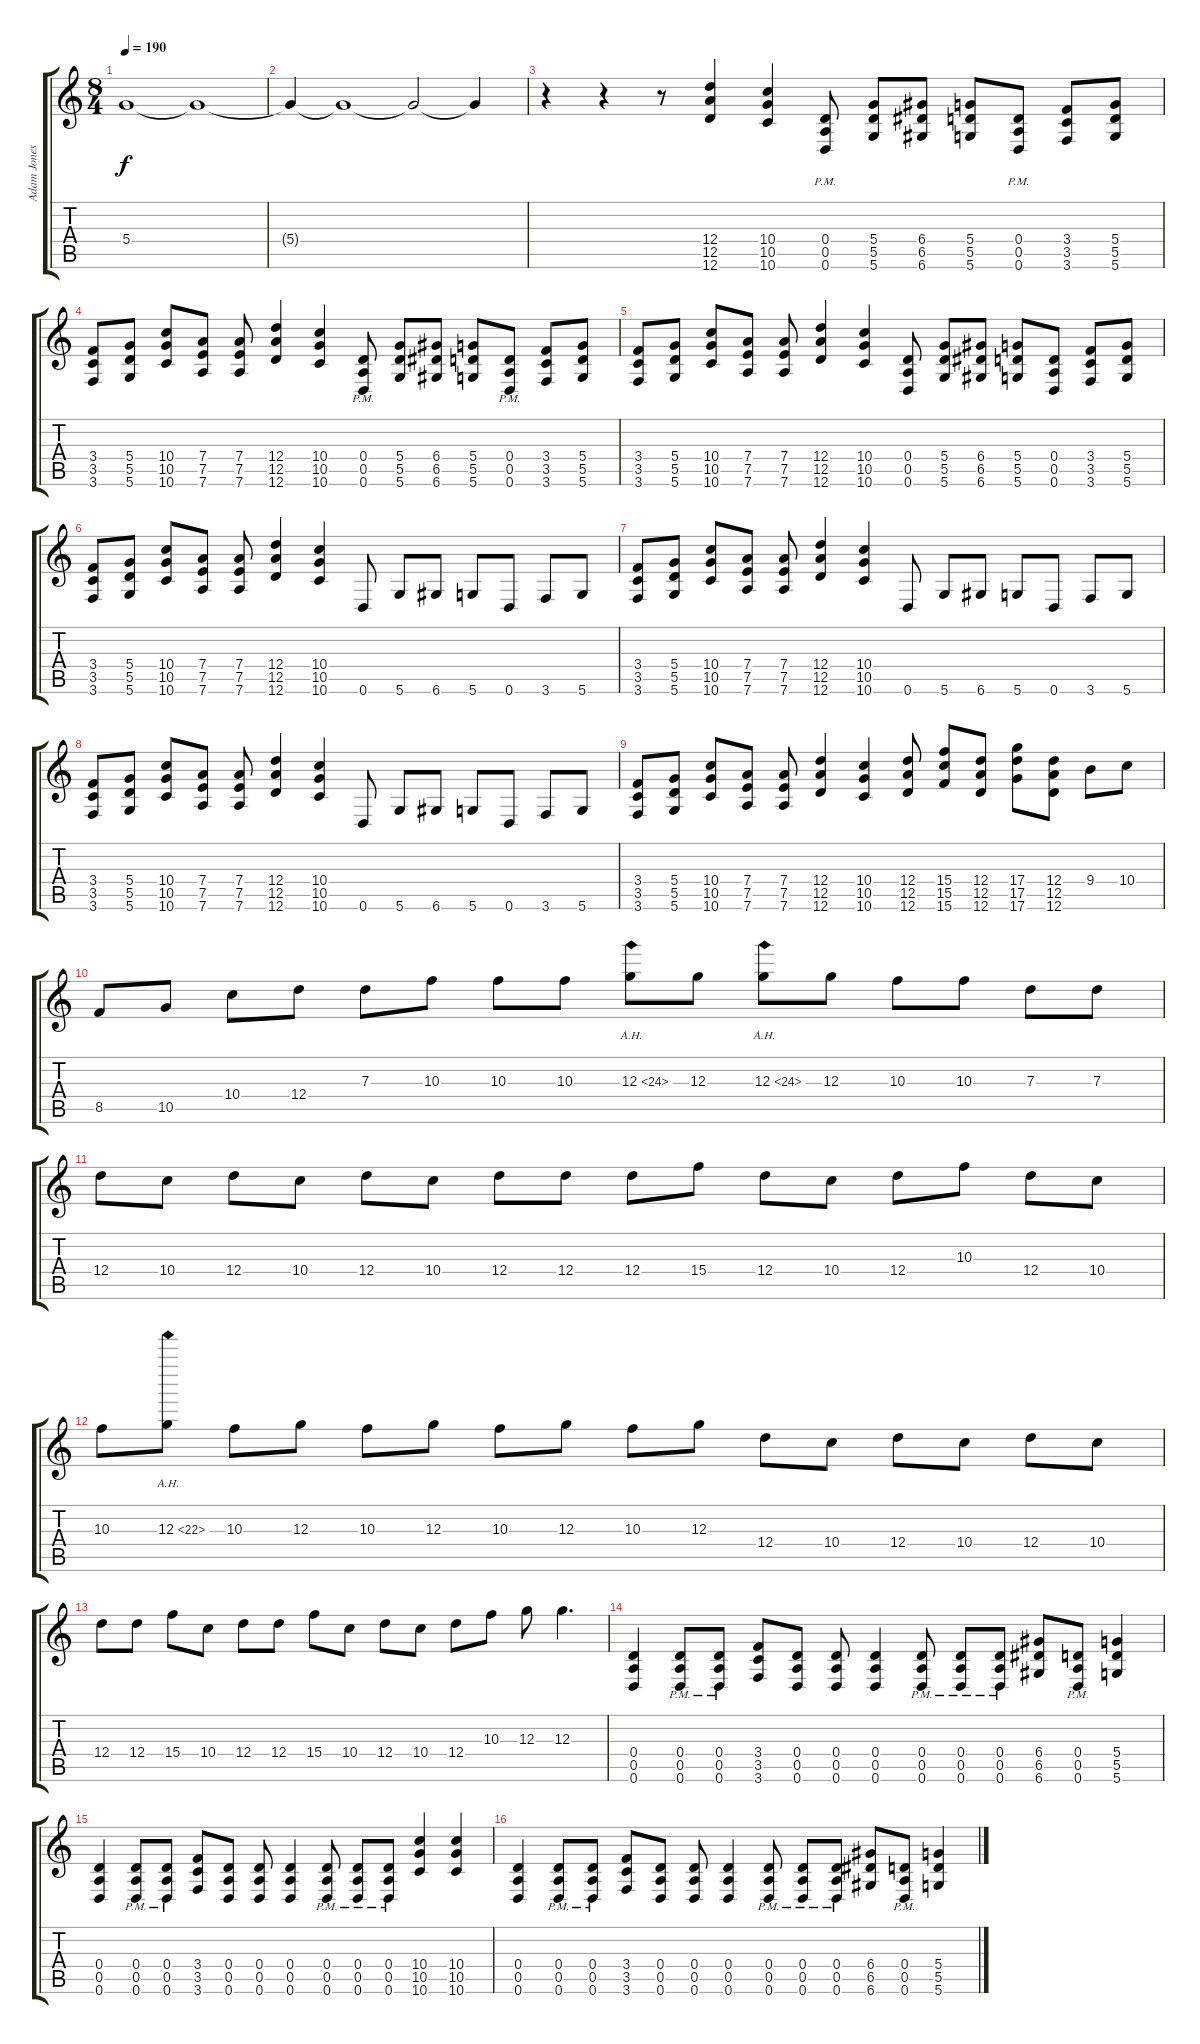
\track ("Adam Jones" "Adam Jones") {instrument overdrivenguitar}
\staff {score tabs}
\tuning (E4 B3 G3 D3 A2 D2) {hide}
\ts (8 4)
\tempo 190
\clef g2
\ks c
5.4{t}.1{dy f} 5.4{t}.1 |
5.4{t}.4 5.4{t}.1 5.4{t}.2 5.4{t}.4 |
r.4 r.4 r.8 (12.4 12.5 12.6).4 (10.4 10.5 10.6).4 (0.4{pm} 0.5{pm} 0.6{pm}).8 (5.4 5.5 5.6).8 (6.4 6.5 6.6).8 (5.4 5.5 5.6).8 (0.4{pm} 0.5{pm} 0.6{pm}).8 (3.4 3.5 3.6).8 (5.4 5.5 5.6).8 |
(3.4 3.5 3.6).8 (5.4 5.5 5.6).8 (10.4 10.5 10.6).8 (7.4 7.5 7.6).8 (7.4 7.5 7.6).8 (12.4 12.5 12.6).4 (10.4 10.5 10.6).4 (0.4{pm} 0.5 0.6).8 (5.4 5.5 5.6).8 (6.4 6.5 6.6).8 (5.4 5.5 5.6).8 (0.4{pm} 0.5 0.6).8 (3.4 3.5 3.6).8 (5.4 5.5 5.6).8 |
(3.4 3.5 3.6).8 (5.4 5.5 5.6).8 (10.4 10.5 10.6).8 (7.4 7.5 7.6).8 (7.4 7.5 7.6).8 (12.4 12.5 12.6).4 (10.4 10.5 10.6).4 (0.4 0.5 0.6).8 (5.4 5.5 5.6).8 (6.4 6.5 6.6).8 (5.4 5.5 5.6).8 (0.4 0.5 0.6).8 (3.4 3.5 3.6).8 (5.4 5.5 5.6).8 |
(3.4 3.5 3.6).8 (5.4 5.5 5.6).8 (10.4 10.5 10.6).8 (7.4 7.5 7.6).8 (7.4 7.5 7.6).8 (12.4 12.5 12.6).4 (10.4 10.5 10.6).4 0.6.8 5.6.8 6.6.8 5.6.8 0.6.8 3.6.8 5.6.8 |
(3.4 3.5 3.6).8 (5.4 5.5 5.6).8 (10.4 10.5 10.6).8 (7.4 7.5 7.6).8 (7.4 7.5 7.6).8 (12.4 12.5 12.6).4 (10.4 10.5 10.6).4 0.6.8 5.6.8 6.6.8 5.6.8 0.6.8 3.6.8 5.6.8 |
(3.4 3.5 3.6).8 (5.4 5.5 5.6).8 (10.4 10.5 10.6).8 (7.4 7.5 7.6).8 (7.4 7.5 7.6).8 (12.4 12.5 12.6).4 (10.4 10.5 10.6).4 0.6.8 5.6.8 6.6.8 5.6.8 0.6.8 3.6.8 5.6.8 |
(3.4 3.5 3.6).8 (5.4 5.5 5.6).8 (10.4 10.5 10.6).8 (7.4 7.5 7.6).8 (7.4 7.5 7.6).8 (12.4 12.5 12.6).4 (10.4 10.5 10.6).4 (12.4 12.5 12.6).8 (15.4 15.5 15.6).8 (12.4 12.5 12.6).8 (17.4 17.5 17.6).8 (12.4 12.5 12.6).8 9.4.8 10.4.8 |
8.5.8 10.5.8 10.4.8 12.4.8 7.3.8 10.3.8 10.3.8 10.3.8 12.3{ah 12}.8 12.3.8 12.3{ah 12}.8 12.3.8 10.3.8 10.3.8 7.3.8 7.3.8 |
12.4.8 10.4.8 12.4.8 10.4.8 12.4.8 10.4.8 12.4.8 12.4.8 12.4.8 15.4.8 12.4.8 10.4.8 12.4.8 10.3.8 12.4.8 10.4.8 |
10.3.8 12.3{ah 10}.8 10.3.8 12.3.8 10.3.8 12.3.8 10.3.8 12.3.8 10.3.8 12.3.8 12.4.8 10.4.8 12.4.8 10.4.8 12.4.8 10.4.8 |
12.4.8 12.4.8 15.4.8 10.4.8 12.4.8 12.4.8 15.4.8 10.4.8 12.4.8 10.4.8 12.4.8 10.3.8 12.3.8 12.3.4{d} |
(0.4 0.5 0.6).4 (0.4{pm} 0.5{pm} 0.6{pm}).8 (0.4{pm} 0.5{pm} 0.6{pm}).8 (3.4 3.5 3.6).8 (0.4 0.5 0.6).8 (0.4 0.5 0.6).8 (0.4 0.5 0.6).4 (0.4{pm} 0.5{pm} 0.6{pm}).8 (0.4{pm} 0.5{pm} 0.6{pm}).8 (0.4{pm} 0.5{pm} 0.6{pm}).8 (6.4 6.5 6.6).8 (0.4{pm} 0.5{pm} 0.6{pm}).8 (5.4 5.5 5.6).4 |
(0.4 0.5 0.6).4 (0.4{pm} 0.5{pm} 0.6{pm}).8 (0.4{pm} 0.5{pm} 0.6{pm}).8 (3.4 3.5 3.6).8 (0.4 0.5 0.6).8 (0.4 0.5 0.6).8 (0.4 0.5 0.6).4 (0.4{pm} 0.5{pm} 0.6{pm}).8 (0.4{pm} 0.5{pm} 0.6{pm}).8 (0.4{pm} 0.5{pm} 0.6{pm}).8 (10.4 10.5 10.6).4 (10.4 10.5 10.6).4 |
(0.4 0.5 0.6).4 (0.4{pm} 0.5{pm} 0.6{pm}).8 (0.4{pm} 0.5{pm} 0.6{pm}).8 (3.4 3.5 3.6).8 (0.4 0.5 0.6).8 (0.4 0.5 0.6).8 (0.4 0.5 0.6).4 (0.4{pm} 0.5{pm} 0.6{pm}).8 (0.4{pm} 0.5{pm} 0.6{pm}).8 (0.4{pm} 0.5{pm} 0.6{pm}).8 (6.4 6.5 6.6).8 (0.4{pm} 0.5{pm} 0.6{pm}).8 (5.4 5.5 5.6).4
